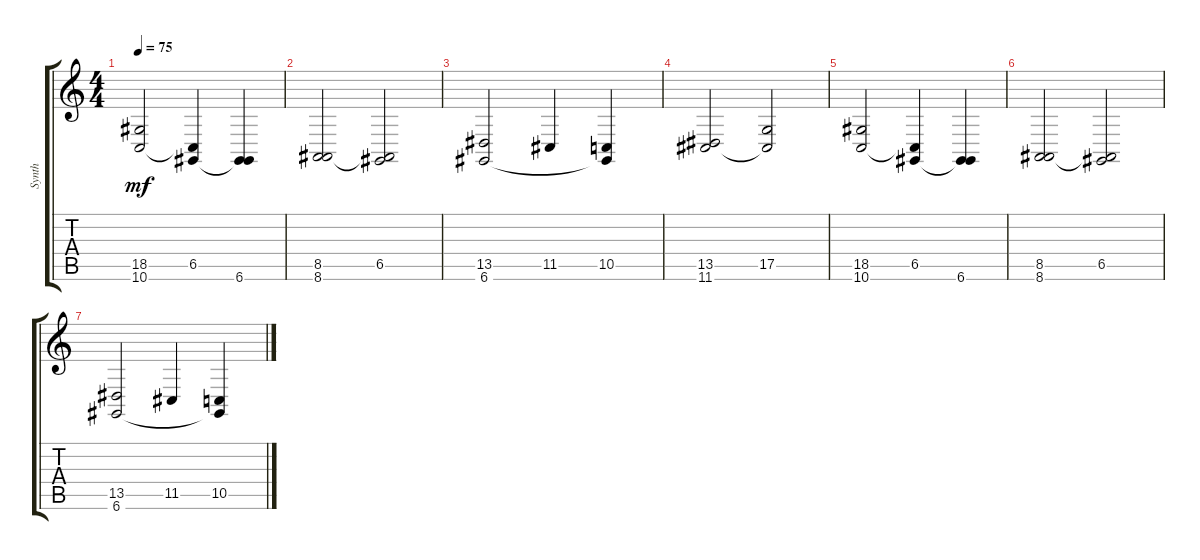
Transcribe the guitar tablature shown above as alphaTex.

\track ("Synth" "Synth") {instrument pad5bowed}
\staff {score tabs}
\tuning (E4 B3 G3 D3 D2 D2) {hide}
\ts (4 4)
\tempo 75
\clef g2
\ks c
(18.5 10.6).2{dy mf} (6.5 10.6{t}).4 (6.5{t} 6.6).4 |
(8.5 8.6).2 (6.5 8.6{t}).2 |
(13.5 6.6).2 11.5.4 (10.5 6.6{t}).4 |
(13.5 11.6).2 (17.5 11.6{t}).2 |
(18.5 10.6).2 (6.5 10.6{t}).4 (6.5{t} 6.6).4 |
(8.5 8.6).2 (6.5 8.6{t}).2 |
(13.5 6.6).2 11.5.4 (10.5 6.6{t}).4
